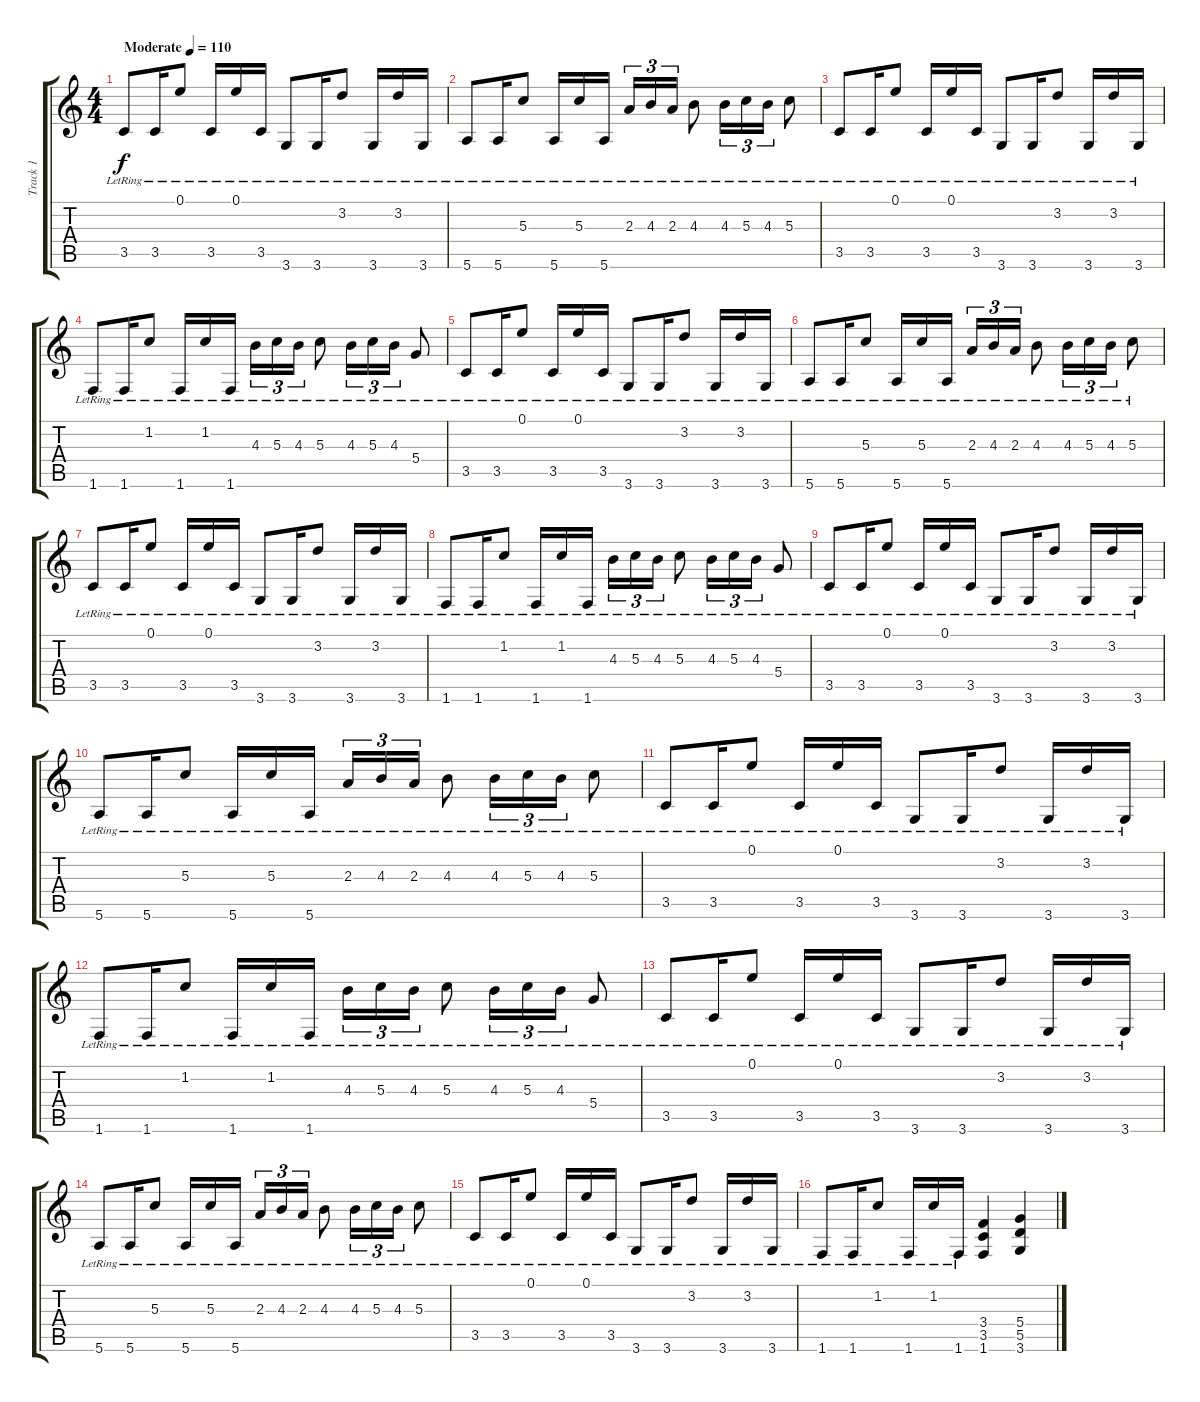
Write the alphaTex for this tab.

\track ("Track 1" "Track 1") {instrument acousticguitarsteel}
\staff {score tabs}
\tuning (E4 B3 G3 D3 A2 E2) {hide}
\ts (4 4)
\tempo (110 "Moderate")
\clef g2
\ks c
3.5{lr}.8{dy f instrument acousticguitarsteel} 3.5{lr}.16 0.1{lr}.8 3.5{lr}.16 0.1{lr}.16 3.5{lr}.16 3.6{lr}.8 3.6{lr}.16 3.2{lr}.8 3.6{lr}.16 3.2{lr}.16 3.6{lr}.16 |
5.6{lr}.8 5.6{lr}.16 5.3{lr}.8 5.6{lr}.16 5.3{lr}.16 5.6{lr}.16 2.3{lr}.16{tu (3 2)} 4.3{lr}.16{tu (3 2)} 2.3{lr}.16{tu (3 2)} 4.3{lr}.8 4.3{lr}.16{tu (3 2)} 5.3{lr}.16{tu (3 2)} 4.3{lr}.16{tu (3 2)} 5.3{lr}.8 |
3.5{lr}.8 3.5{lr}.16 0.1{lr}.8 3.5{lr}.16 0.1{lr}.16 3.5{lr}.16 3.6{lr}.8 3.6{lr}.16 3.2{lr}.8 3.6{lr}.16 3.2{lr}.16 3.6{lr}.16 |
1.6{lr}.8 1.6{lr}.16 1.2{lr}.8 1.6{lr}.16 1.2{lr}.16 1.6{lr}.16 4.3{lr}.16{tu (3 2)} 5.3{lr}.16{tu (3 2)} 4.3{lr}.16{tu (3 2)} 5.3{lr}.8 4.3{lr}.16{tu (3 2)} 5.3{lr}.16{tu (3 2)} 4.3{lr}.16{tu (3 2)} 5.4{lr}.8 |
3.5{lr}.8 3.5{lr}.16 0.1{lr}.8 3.5{lr}.16 0.1{lr}.16 3.5{lr}.16 3.6{lr}.8 3.6{lr}.16 3.2{lr}.8 3.6{lr}.16 3.2{lr}.16 3.6{lr}.16 |
5.6{lr}.8 5.6{lr}.16 5.3{lr}.8 5.6{lr}.16 5.3{lr}.16 5.6{lr}.16 2.3{lr}.16{tu (3 2)} 4.3{lr}.16{tu (3 2)} 2.3{lr}.16{tu (3 2)} 4.3{lr}.8 4.3{lr}.16{tu (3 2)} 5.3{lr}.16{tu (3 2)} 4.3{lr}.16{tu (3 2)} 5.3{lr}.8 |
3.5{lr}.8 3.5{lr}.16 0.1{lr}.8 3.5{lr}.16 0.1{lr}.16 3.5{lr}.16 3.6{lr}.8 3.6{lr}.16 3.2{lr}.8 3.6{lr}.16 3.2{lr}.16 3.6{lr}.16 |
1.6{lr}.8 1.6{lr}.16 1.2{lr}.8 1.6{lr}.16 1.2{lr}.16 1.6{lr}.16 4.3{lr}.16{tu (3 2)} 5.3{lr}.16{tu (3 2)} 4.3{lr}.16{tu (3 2)} 5.3{lr}.8 4.3{lr}.16{tu (3 2)} 5.3{lr}.16{tu (3 2)} 4.3{lr}.16{tu (3 2)} 5.4{lr}.8 |
3.5{lr}.8 3.5{lr}.16 0.1{lr}.8 3.5{lr}.16 0.1{lr}.16 3.5{lr}.16 3.6{lr}.8 3.6{lr}.16 3.2{lr}.8 3.6{lr}.16 3.2{lr}.16 3.6{lr}.16 |
5.6{lr}.8 5.6{lr}.16 5.3{lr}.8 5.6{lr}.16 5.3{lr}.16 5.6{lr}.16 2.3{lr}.16{tu (3 2)} 4.3{lr}.16{tu (3 2)} 2.3{lr}.16{tu (3 2)} 4.3{lr}.8 4.3{lr}.16{tu (3 2)} 5.3{lr}.16{tu (3 2)} 4.3{lr}.16{tu (3 2)} 5.3{lr}.8 |
3.5{lr}.8 3.5{lr}.16 0.1{lr}.8 3.5{lr}.16 0.1{lr}.16 3.5{lr}.16 3.6{lr}.8 3.6{lr}.16 3.2{lr}.8 3.6{lr}.16 3.2{lr}.16 3.6{lr}.16 |
1.6{lr}.8 1.6{lr}.16 1.2{lr}.8 1.6{lr}.16 1.2{lr}.16 1.6{lr}.16 4.3{lr}.16{tu (3 2)} 5.3{lr}.16{tu (3 2)} 4.3{lr}.16{tu (3 2)} 5.3{lr}.8 4.3{lr}.16{tu (3 2)} 5.3{lr}.16{tu (3 2)} 4.3{lr}.16{tu (3 2)} 5.4{lr}.8 |
3.5{lr}.8 3.5{lr}.16 0.1{lr}.8 3.5{lr}.16 0.1{lr}.16 3.5{lr}.16 3.6{lr}.8 3.6{lr}.16 3.2{lr}.8 3.6{lr}.16 3.2{lr}.16 3.6{lr}.16 |
5.6{lr}.8 5.6{lr}.16 5.3{lr}.8 5.6{lr}.16 5.3{lr}.16 5.6{lr}.16 2.3{lr}.16{tu (3 2)} 4.3{lr}.16{tu (3 2)} 2.3{lr}.16{tu (3 2)} 4.3{lr}.8 4.3{lr}.16{tu (3 2)} 5.3{lr}.16{tu (3 2)} 4.3{lr}.16{tu (3 2)} 5.3{lr}.8 |
3.5{lr}.8 3.5{lr}.16 0.1{lr}.8 3.5{lr}.16 0.1{lr}.16 3.5{lr}.16 3.6{lr}.8 3.6{lr}.16 3.2{lr}.8 3.6{lr}.16 3.2{lr}.16 3.6{lr}.16 |
1.6{lr}.8 1.6{lr}.16 1.2{lr}.8 1.6{lr}.16 1.2{lr}.16 1.6{lr}.16 (3.4 3.5 1.6).4{instrument overdrivenguitar} (5.4 5.5 3.6).4
